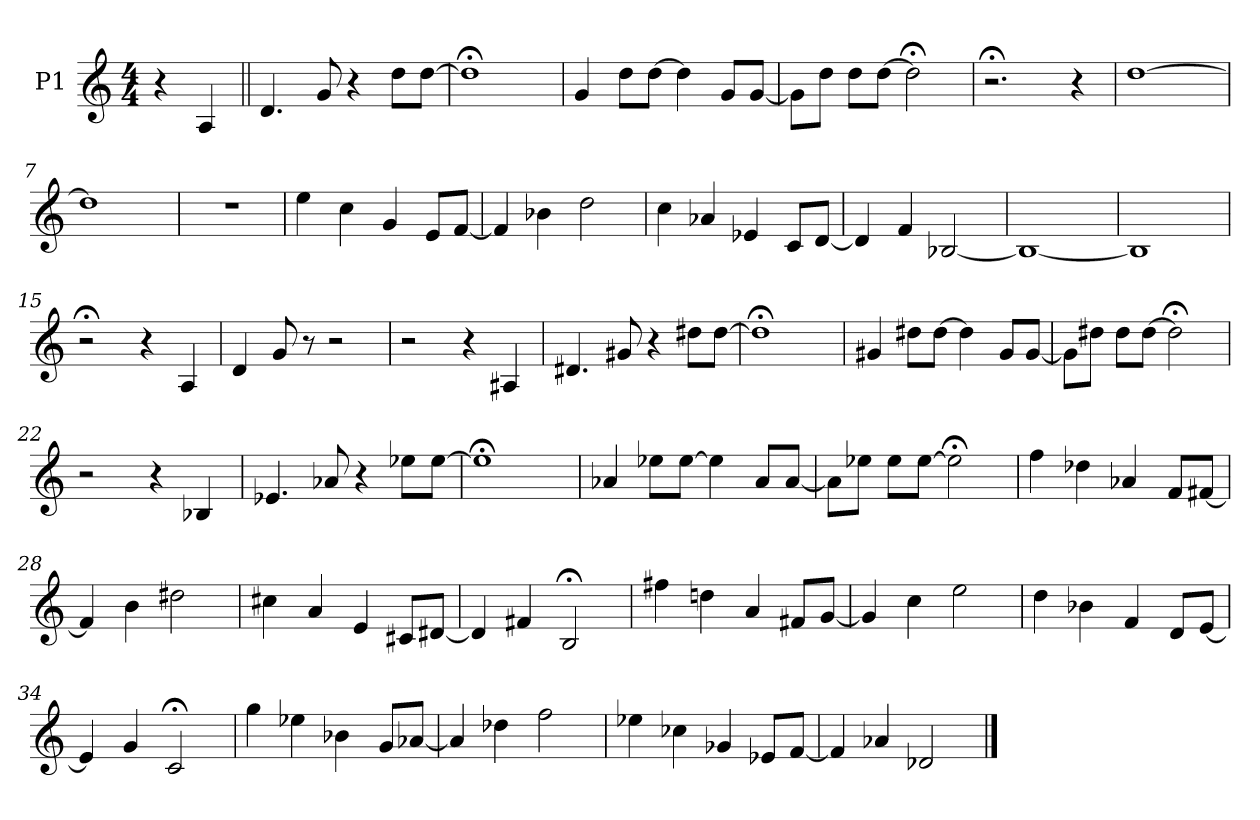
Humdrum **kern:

**kern
*part1
*staff1
*I"P1
!!LO:PB:g=z
*clefG2
*k[]
*M4/4
=
4r
4Ai/
=1||
4.di/
8gi/
4r
8ddi\L
[>8ddi\J
=2
1dd;i]
=3
4gi/
8ddi\L
[>8ddi\J
4ddi\]
8gi/L
[<8gi/J
=4
8gi\L]
8ddi\J
8ddi\L
[>8ddi\J
2dd;i\]
=5
2.r;
4r
!!LO:LB:g=z
=6
[>1ddi
=7
1ddi]
=8
1r
=9
4eei\
4cci\
4gi/
8ei/L
[<8fi/J
=10
4fi/]
4b-Xi\
2ddi\
=11
4cci\
4a-Xi/
4e-Xi/
8ci/L
[<8di/J
=12
4di/]
4fi/
[<2B-Xi/
!!LO:LB:g=z
=13
1B-i_<
=14
1B-i]
=15
2r;
4r
4Ai/
=16
4di/
8gi/
8r
2r
!!LO:LB:g=z
=17
2r
4r
4A#Xi/
=18
4.d#Xi/
8g#Xi/
4r
8dd#Xi\L
[>8dd#i\J
=19
1dd#;i]
=20
4g#Xi/
8dd#Xi\L
[>8dd#i\J
4dd#i\]
8g#i/L
[<8g#i/J
=21
8g#i\L]
8dd#Xi\J
8dd#i\L
[>8dd#i\J
2dd#;i\]
!!LO:LB:g=z
=22
2r
4r
4B-Xi/
=23
4.e-Xi/
8a-Xi/
4r
8ee-Xi\L
[>8ee-i\J
=24
1ee-;i]
=25
4a-Xi/
8ee-Xi\L
[>8ee-i\J
4ee-i\]
8a-i/L
[<8a-i/J
=26
8a-i\L]
8ee-Xi\J
8ee-i\L
[>8ee-i\J
2ee-;i\]
!!LO:LB:g=z
=27
4ffi\
4dd-Xi\
4a-Xi/
8fi/L
[<8f#Xi/J
=28
4f#i/]
4bi\
2dd#Xi\
=29
4cc#Xi\
4ai/
4ei/
8c#Xi/L
[<8d#Xi/J
=30
4d#i/]
4f#Xi/
2B;i/
!!LO:LB:g=z
=31
4ff#Xi\
4ddni\
4ai/
8f#Xi/L
[<8gi/J
=32
4gi/]
4cci\
2eei\
=33
4ddi\
4b-Xi\
4fi/
8di/L
[<8ei/J
=34
4ei/]
4gi/
2c;i/
!!LO:LB:g=z
=35
4ggi\
4ee-Xi\
4b-Xi\
8gi/L
[<8a-Xi/J
=36
4a-i/]
4dd-Xi\
2ffi\
=37
4ee-Xi\
4cc-Xi\
4g-Xi/
8e-Xi/L
[<8fi/J
=38
4fi/]
4a-Xi/
2d-Xi/
==
*-
